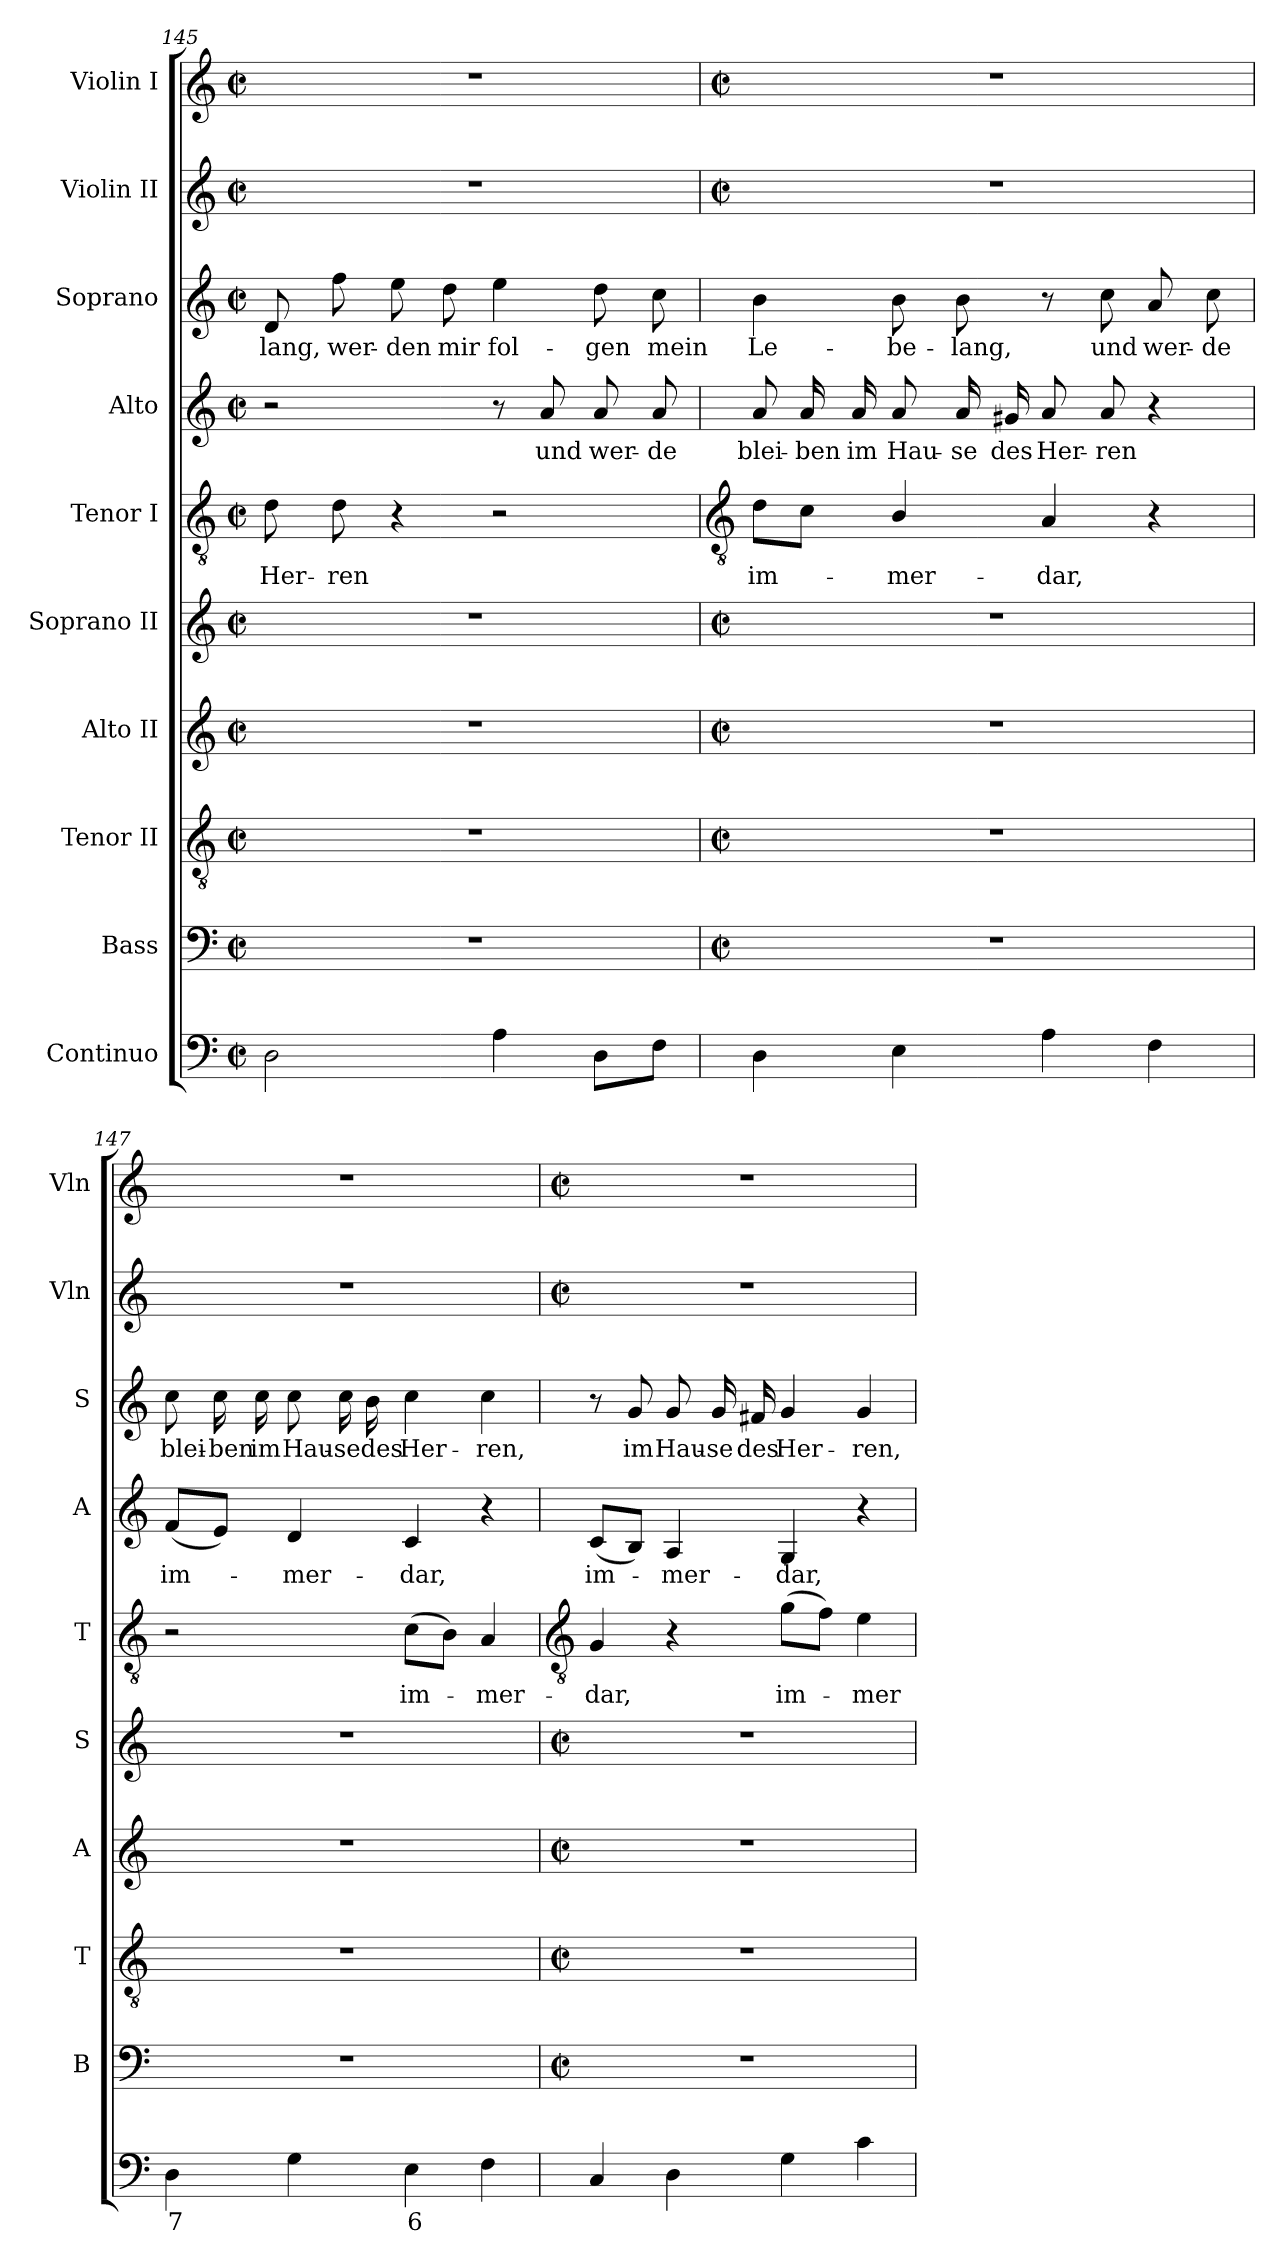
**kern	**text	**kern	**kern	**kern	**kern	**kern	**text	**kern	**text	**kern	**text	**kern	**kern
*part10	*part10	*part9	*part8	*part7	*part6	*part5	*part5	*part4	*part4	*part3	*part3	*part2	*part1
*staff10	*staff10	*staff9	*staff8	*staff7	*staff6	*staff5	*staff5	*staff4	*staff4	*staff3	*staff3	*staff2	*staff1
*I"Continuo	*	*I"Bass	*I"Tenor II	*I"Alto II	*I"Soprano II	*I"Tenor I	*	*I"Alto	*	*I"Soprano	*	*I"Violin II	*I"Violin I
*	*	*I'B	*I'T	*I'A	*I'S	*I'T	*	*I'A	*	*I'S	*	*I'Vln	*I'Vln
*clefF4	*	*clefF4	*clefGv2	*clefG2	*clefG2	*clefGv2	*	*clefG2	*	*clefG2	*	*clefG2	*clefG2
*k[]	*	*k[]	*k[]	*k[]	*k[]	*k[]	*	*k[]	*	*k[]	*	*k[]	*k[]
*C:	*	*C:	*C:	*C:	*C:	*C:	*	*C:	*	*C:	*	*C:	*C:
*M2/2	*	*M2/2	*M2/2	*M2/2	*M2/2	*M2/2	*	*M2/2	*	*M2/2	*	*M2/2	*M2/2
*met(c|)	*	*met(c|)	*met(c|)	*met(c|)	*met(c|)	*met(c|)	*	*met(c|)	*	*met(c|)	*	*met(c|)	*met(c|)
=145	=145	=145	=145	=145	=145	=145	=145	=145	=145	=145	=145	=145	=145
!	!	!	!	!	!	!	!LO:LY:b	!	!	!	!LO:LY:b	!	!
2D	.	1r	1r	1r	1r	8d	Her-	2r	.	8d	-lang,	1r	1r
!	!	!	!	!	!	!	!LO:LY:b	!	!	!	!LO:LY:b	!	!
.	.	.	.	.	.	8d	-ren	.	.	8ff	wer-	.	.
!	!	!	!	!	!	!	!	!	!	!	!LO:LY:b	!	!
.	.	.	.	.	.	4r	.	.	.	8ee	-den	.	.
!	!	!	!	!	!	!	!	!	!	!	!LO:LY:b	!	!
.	.	.	.	.	.	.	.	.	.	8dd	mir	.	.
!	!	!	!	!	!	!	!	!	!	!	!LO:LY:b	!	!
4A	.	.	.	.	.	2r	.	8r	.	4ee	fol-	.	.
!	!	!	!	!	!	!	!	!	!LO:LY:b	!	!	!	!
.	.	.	.	.	.	.	.	8a	und	.	.	.	.
!	!	!	!	!	!	!	!	!	!LO:LY:b	!	!LO:LY:b	!	!
8DL	.	.	.	.	.	.	.	8a	wer-	8dd	-gen	.	.
!	!	!	!	!	!	!	!	!	!LO:LY:b	!	!LO:LY:b	!	!
8FJ	.	.	.	.	.	.	.	8a	-de	8cc	mein	.	.
!!LO:LB:g=z
=146	=146	=146	=146	=146	=146	=146	=146	=146	=146	=146	=146	=146	=146
*	*	*	*	*	*	*clefGv2	*	*	*	*	*	*	*
*	*	*M2/2	*M2/2	*M2/2	*M2/2	*	*	*	*	*	*	*M2/2	*M2/2
*	*	*met(c|)	*met(c|)	*met(c|)	*met(c|)	*	*	*	*	*	*	*met(c|)	*met(c|)
!	!	!	!	!	!	!	!LO:LY:b	!	!LO:LY:b	!	!LO:LY:b	!	!
4D	.	1r	1r	1r	1r	8dL	im-	8a	blei-	4b	Le-	1r	1r
!	!	!	!	!	!	!	!	!	!LO:LY:b	!	!	!	!
.	.	.	.	.	.	8cJ	.	16a	-ben	.	.	.	.
!	!	!	!	!	!	!	!	!	!LO:LY:b	!	!	!	!
.	.	.	.	.	.	.	.	16a	im	.	.	.	.
!	!	!	!	!	!	!	!LO:LY:b	!	!LO:LY:b	!	!LO:LY:b	!	!
4E	.	.	.	.	.	4B/	mer-	8a	Hau-	8b	-be-	.	.
!	!	!	!	!	!	!	!	!	!LO:LY:b	!	!LO:LY:b	!	!
.	.	.	.	.	.	.	.	16a	-se	8b	-lang,	.	.
!	!	!	!	!	!	!	!	!	!LO:LY:b	!	!	!	!
.	.	.	.	.	.	.	.	16g#X	des	.	.	.	.
!	!	!	!	!	!	!	!LO:LY:b	!	!LO:LY:b	!	!	!	!
4A	.	.	.	.	.	4A	-dar,	8a	Her-	8r	.	.	.
!	!	!	!	!	!	!	!	!	!LO:LY:b	!	!LO:LY:b	!	!
.	.	.	.	.	.	.	.	8a	-ren	8cc	und	.	.
!	!	!	!	!	!	!	!	!	!	!	!LO:LY:b	!	!
4F	.	.	.	.	.	4r	.	4r	.	8a	wer-	.	.
!	!	!	!	!	!	!	!	!	!	!	!LO:LY:b	!	!
.	.	.	.	.	.	.	.	.	.	8cc	-de	.	.
=147	=147	=147	=147	=147	=147	=147	=147	=147	=147	=147	=147	=147	=147
!	!LO:LY:b	!	!	!	!	!	!	!	!LO:LY:b	!	!LO:LY:b	!	!
4D	7	1r	1r	1r	1r	2r	.	(<8fL	im-	8cc	blei-	1r	1r
!	!	!	!	!	!	!	!	!	!	!	!LO:LY:b	!	!
.	.	.	.	.	.	.	.	8eJ)	.	16cc	-ben	.	.
!	!	!	!	!	!	!	!	!	!	!	!LO:LY:b	!	!
.	.	.	.	.	.	.	.	.	.	16cc	im	.	.
!	!	!	!	!	!	!	!	!	!LO:LY:b	!	!LO:LY:b	!	!
4G	.	.	.	.	.	.	.	4d	mer-	8cc	Hau-	.	.
!	!	!	!	!	!	!	!	!	!	!	!LO:LY:b	!	!
.	.	.	.	.	.	.	.	.	.	16cc	-se	.	.
!	!	!	!	!	!	!	!	!	!	!	!LO:LY:b	!	!
.	.	.	.	.	.	.	.	.	.	16b	des	.	.
!	!LO:LY:b	!	!	!	!	!	!LO:LY:b	!	!LO:LY:b	!	!LO:LY:b	!	!
4E	6	.	.	.	.	(>8cL	im-	4c	-dar,	4cc	Her-	.	.
.	.	.	.	.	.	8BJ)	.	.	.	.	.	.	.
!	!	!	!	!	!	!	!LO:LY:b	!	!	!	!LO:LY:b	!	!
4F	.	.	.	.	.	4A	mer-	4r	.	4cc	-ren,	.	.
!!LO:LB:g=z
=148	=148	=148	=148	=148	=148	=148	=148	=148	=148	=148	=148	=148	=148
*	*	*	*	*	*	*clefGv2	*	*	*	*	*	*	*
*	*	*M2/2	*M2/2	*M2/2	*M2/2	*	*	*	*	*	*	*M2/2	*M2/2
*	*	*met(c|)	*met(c|)	*met(c|)	*met(c|)	*	*	*	*	*	*	*met(c|)	*met(c|)
!	!	!	!	!	!	!	!LO:LY:b	!	!LO:LY:b	!	!	!	!
4C	.	1r	1r	1r	1r	4G	-dar,	(<8cL	im-	8r	.	1r	1r
!	!	!	!	!	!	!	!	!	!	!	!LO:LY:b	!	!
.	.	.	.	.	.	.	.	8BJ)	.	8g	im	.	.
!	!	!	!	!	!	!	!	!	!LO:LY:b	!	!LO:LY:b	!	!
4D	.	.	.	.	.	4r	.	4A	mer-	8g	Hau-	.	.
!	!	!	!	!	!	!	!	!	!	!	!LO:LY:b	!	!
.	.	.	.	.	.	.	.	.	.	16g	-se	.	.
!	!	!	!	!	!	!	!	!	!	!	!LO:LY:b	!	!
.	.	.	.	.	.	.	.	.	.	16f#X	des	.	.
!	!	!	!	!	!	!	!LO:LY:b	!	!LO:LY:b	!	!LO:LY:b	!	!
4G	.	.	.	.	.	(>8gL	im-	4G	-dar,	4g	Her-	.	.
.	.	.	.	.	.	8fJ)	.	.	.	.	.	.	.
!	!	!	!	!	!	!	!LO:LY:b	!	!	!	!LO:LY:b	!	!
4c	.	.	.	.	.	4e	mer-	4r	.	4g	-ren,	.	.
=	=	=	=	=	=	=	=	=	=	=	=	=	=
*-	*-	*-	*-	*-	*-	*-	*-	*-	*-	*-	*-	*-	*-
